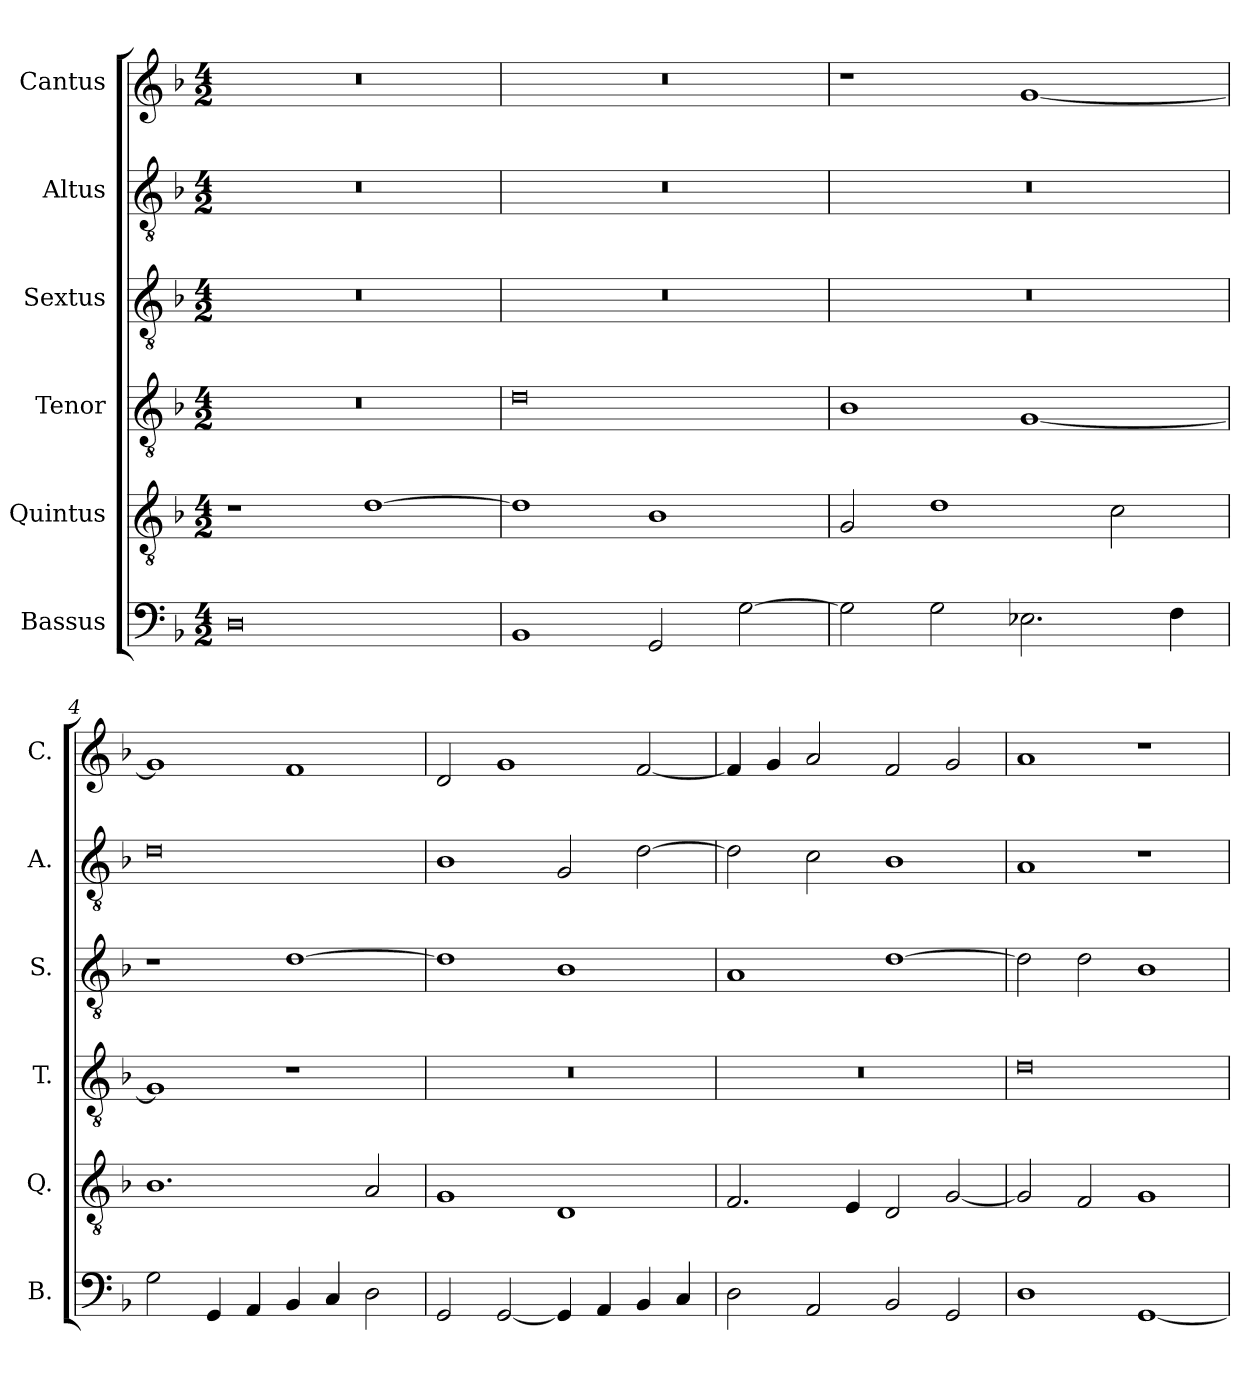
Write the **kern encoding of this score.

**kern	**kern	**kern	**kern	**kern	**kern
*part6	*part5	*part4	*part3	*part2	*part1
*staff6	*staff5	*staff4	*staff3	*staff2	*staff1
*I"Bassus	*I"Quintus	*I"Tenor	*I"Sextus	*I"Altus	*I"Cantus
*I'B.	*I'Q.	*I'T.	*I'S.	*I'A.	*I'C.
*clefF4	*clefGv2	*clefGv2	*clefGv2	*clefGv2	*clefG2
*k[b-]	*k[b-]	*k[b-]	*k[b-]	*k[b-]	*k[b-]
*F:	*F:	*F:	*F:	*F:	*F:
*M4/2	*M4/2	*M4/2	*M4/2	*M4/2	*M4/2
=1	=1	=1	=1	=1	=1
0D	1r	0r	0r	0r	0r
.	[1d	.	.	.	.
=2	=2	=2	=2	=2	=2
1BB-	1d]	0d	0r	0r	0r
2GG/	1B-	.	.	.	.
[2G\	.	.	.	.	.
=3	=3	=3	=3	=3	=3
2G\]	2G/	1B-	0r	0r	1r
2G\	1d	.	.	.	.
2.E-X\	.	[1G	.	.	[1g
.	2c\	.	.	.	.
4F\	.	.	.	.	.
=4	=4	=4	=4	=4	=4
2G\	1.B-	1G]	1r	0d	1g]
4GG/	.	.	.	.	.
4AA/	.	.	.	.	.
4BB-/	.	1r	[1d	.	1f
4C/	.	.	.	.	.
2D\	2A/	.	.	.	.
=5	=5	=5	=5	=5	=5
2GG/	1G	0r	1d]	1B-	2d/
[2GG/	.	.	.	.	1g
4GG/]	1D	.	1B-	2G/	.
4AA/	.	.	.	.	.
4BB-/	.	.	.	[2d\	[2f/
4C/	.	.	.	.	.
=6	=6	=6	=6	=6	=6
2D\	2.F/	0r	1A	2d\]	4f/]
.	.	.	.	.	4g/
2AA/	.	.	.	2c\	2a/
.	4E/	.	.	.	.
2BB-/	2D/	.	[1d	1B-	2f/
2GG/	[2G/	.	.	.	2g/
!!LO:LB:g=z
=7	=7	=7	=7	=7	=7
1D	2G/]	0d	2d\]	1A	1a
.	2F/	.	2d\	.	.
[1GG	1G	.	1B-	1r	1r
=	=	=	=	=	=
*-	*-	*-	*-	*-	*-
